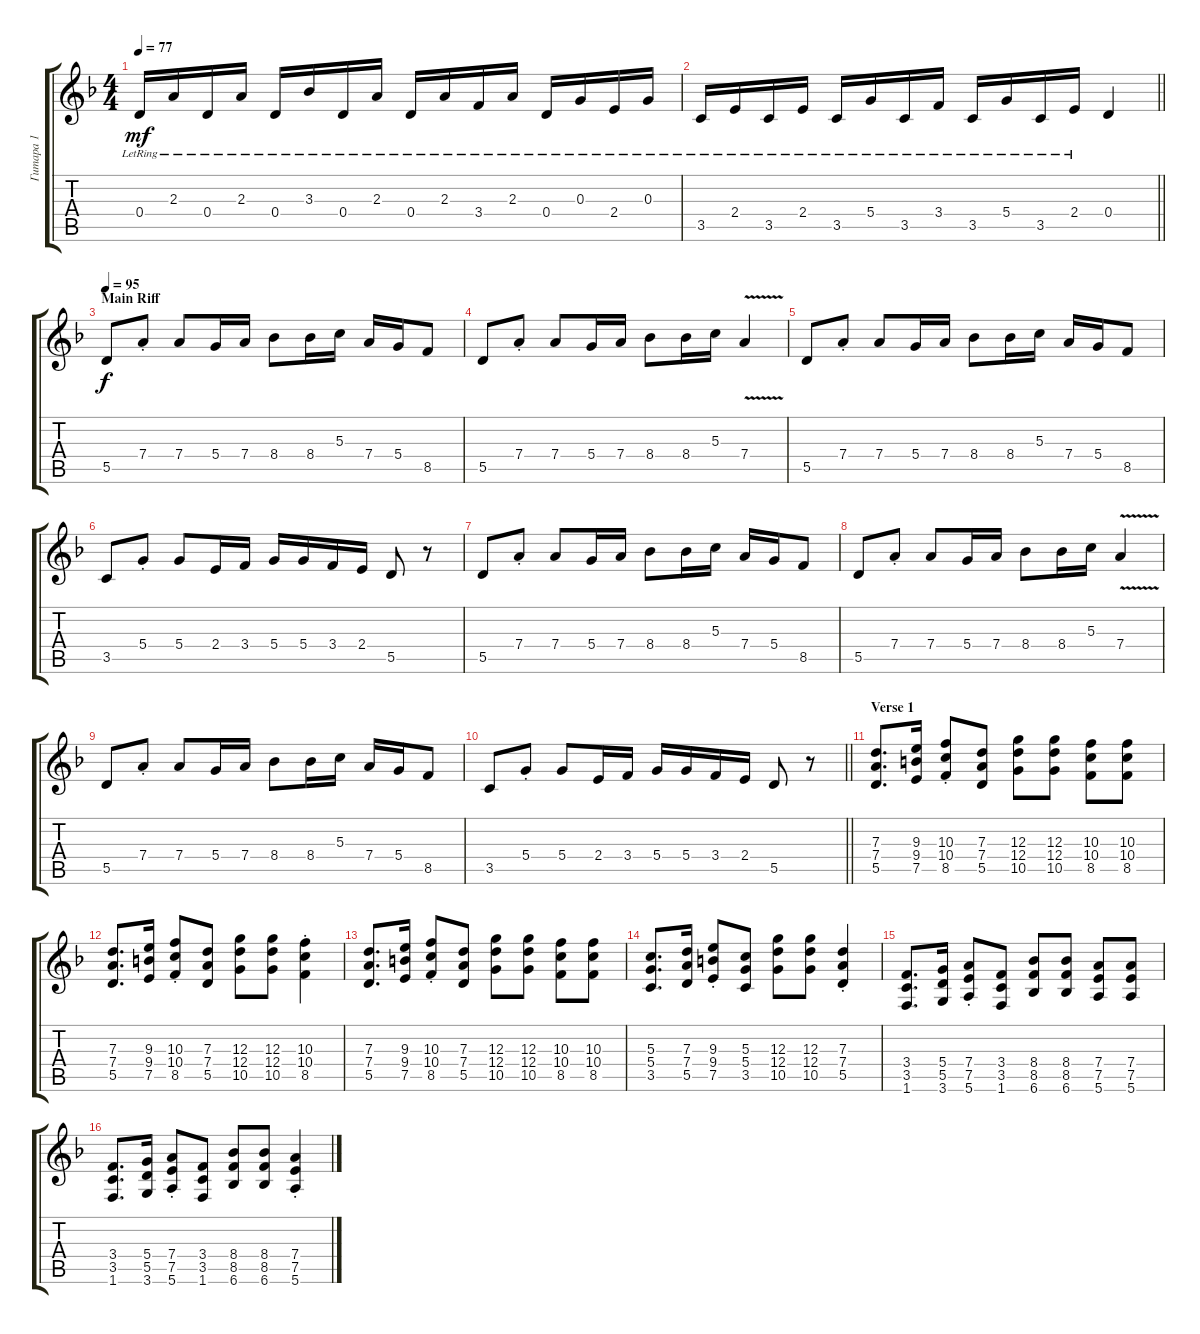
\track ("Гитара 1" "Гитара 1") {instrument distortionguitar}
\staff {score tabs}
\tuning (E4 B3 G3 D3 A2 E2) {hide}
\ts (4 4)
\tempo 77
\clef g2
\ks dminor
0.4{lr}.16{dy mf} 2.3{lr}.16 0.4{lr}.16 2.3{lr}.16 0.4{lr}.16 3.3{lr}.16 0.4{lr}.16 2.3{lr}.16 0.4{lr}.16 2.3{lr}.16 3.4{lr}.16 2.3{lr}.16 0.4{lr}.16 0.3{lr}.16 2.4{lr}.16 0.3{lr}.16 |
\barLineRight lightlight
3.5{lr}.16 2.4{lr}.16 3.5{lr}.16 2.4{lr}.16 3.5{lr}.16 5.4{lr}.16 3.5{lr}.16 3.4{lr}.16 3.5{lr}.16 5.4{lr}.16 3.5{lr}.16 2.4{lr}.16 0.4.4 |
\section ("" "Main Riff")
\tempo 95
5.5.8{dy f instrument distortionguitar} 7.4{st}.8 7.4.8 5.4.16 7.4.16 8.4.8 8.4.16 5.3.16 7.4.16 5.4.16 8.5.8 |
5.5.8 7.4{st}.8 7.4.8 5.4.16 7.4.16 8.4.8 8.4.16 5.3.16 7.4{v}.4 |
5.5.8 7.4{st}.8 7.4.8 5.4.16 7.4.16 8.4.8 8.4.16 5.3.16 7.4.16 5.4.16 8.5.8 |
3.5.8 5.4{st}.8 5.4.8 2.4.16 3.4.16 5.4.16 5.4.16 3.4.16 2.4.16 5.5.8 r.8 |
5.5.8 7.4{st}.8 7.4.8 5.4.16 7.4.16 8.4.8 8.4.16 5.3.16 7.4.16 5.4.16 8.5.8 |
5.5.8 7.4{st}.8 7.4.8 5.4.16 7.4.16 8.4.8 8.4.16 5.3.16 7.4{v}.4 |
5.5.8 7.4{st}.8 7.4.8 5.4.16 7.4.16 8.4.8 8.4.16 5.3.16 7.4.16 5.4.16 8.5.8 |
\barLineRight lightlight
3.5.8 5.4{st}.8 5.4.8 2.4.16 3.4.16 5.4.16 5.4.16 3.4.16 2.4.16 5.5.8 r.8 |
\section ("" "Verse 1")
(7.3 7.4 5.5).8{d} (9.3 9.4 7.5).16 (10.3{st} 10.4{st} 8.5{st}).8 (7.3 7.4 5.5).8 (12.3 12.4 10.5).8 (12.3 12.4 10.5).8 (10.3 10.4 8.5).8 (10.3 10.4 8.5).8 |
(7.3 7.4 5.5).8{d} (9.3 9.4 7.5).16 (10.3{st} 10.4{st} 8.5{st}).8 (7.3 7.4 5.5).8 (12.3 12.4 10.5).8 (12.3 12.4 10.5).8 (10.3{st} 10.4{st} 8.5{st}).4 |
(7.3 7.4 5.5).8{d} (9.3 9.4 7.5).16 (10.3{st} 10.4{st} 8.5{st}).8 (7.3 7.4 5.5).8 (12.3 12.4 10.5).8 (12.3 12.4 10.5).8 (10.3 10.4 8.5).8 (10.3 10.4 8.5).8 |
(5.3 5.4 3.5).8{d} (7.3 7.4 5.5).16 (9.3{st} 9.4{st} 7.5{st}).8 (5.3 5.4 3.5).8 (12.3 12.4 10.5).8 (12.3 12.4 10.5).8 (7.3{st} 7.4{st} 5.5{st}).4 |
(3.4 3.5 1.6).8{d} (5.4 5.5 3.6).16 (7.4{st} 7.5{st} 5.6{st}).8 (3.4 3.5 1.6).8 (8.4 8.5 6.6).8 (8.4 8.5 6.6).8 (7.4 7.5 5.6).8 (7.4 7.5 5.6).8 |
(3.4 3.5 1.6).8{d} (5.4 5.5 3.6).16 (7.4{st} 7.5{st} 5.6{st}).8 (3.4 3.5 1.6).8 (8.4 8.5 6.6).8 (8.4 8.5 6.6).8 (7.4{st} 7.5{st} 5.6{st}).4
